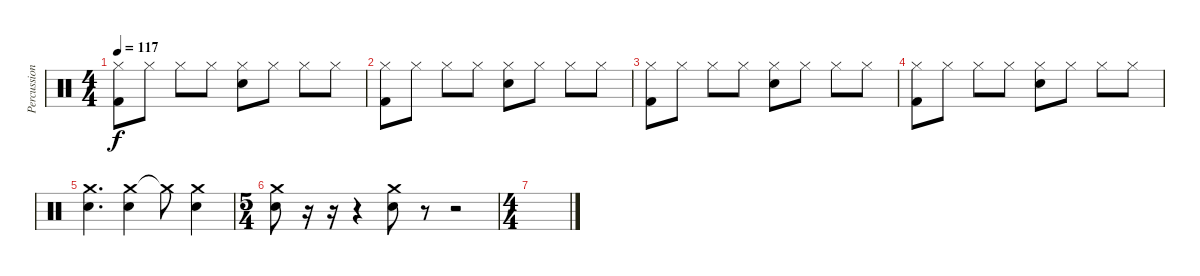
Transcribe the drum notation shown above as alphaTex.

\track ("Percussion" "Percussion") {instrument percussion}
\staff {score}
\articulation defaults
\ts (4 4)
\tempo 117
\clef neutral
\ks c
("Hi-Hat (closed)" "Kick (hit) 2").8{dy f} "Hi-Hat (closed)".8 "Hi-Hat (closed)".8 "Hi-Hat (closed)".8 ("Hi-Hat (closed)" "Snare (hit) 2").8 "Hi-Hat (closed)".8 "Hi-Hat (closed)".8 "Hi-Hat (closed)".8 |
("Hi-Hat (closed)" "Kick (hit) 2").8 "Hi-Hat (closed)".8 "Hi-Hat (closed)".8 "Hi-Hat (closed)".8 ("Hi-Hat (closed)" "Snare (hit) 2").8 "Hi-Hat (closed)".8 "Hi-Hat (closed)".8 "Hi-Hat (closed)".8 |
("Hi-Hat (closed)" "Kick (hit) 2").8 "Hi-Hat (closed)".8 "Hi-Hat (closed)".8 "Hi-Hat (closed)".8 ("Hi-Hat (closed)" "Snare (hit) 2").8 "Hi-Hat (closed)".8 "Hi-Hat (closed)".8 "Hi-Hat (closed)".8 |
("Hi-Hat (closed)" "Kick (hit) 2").8 "Hi-Hat (closed)".8 "Hi-Hat (closed)".8 "Hi-Hat (closed)".8 ("Hi-Hat (closed)" "Snare (hit) 2").8 "Hi-Hat (closed)".8 "Hi-Hat (closed)".8 "Hi-Hat (closed)".8 |
("Crash medium (hit)" "Snare (hit) 2").4{d} ("Crash medium (hit)" "Snare (hit) 2").4 "Crash medium (hit)"{t}.8 ("Crash medium (hit)" "Snare (hit) 2").4 |
\ts (5 4)
("Crash medium (hit)" "Snare (hit) 2").8 r.16 r.16 r.4 ("Crash medium (hit)" "Snare (hit) 2").8 r.8 r.2 |
\ts (4 4)
